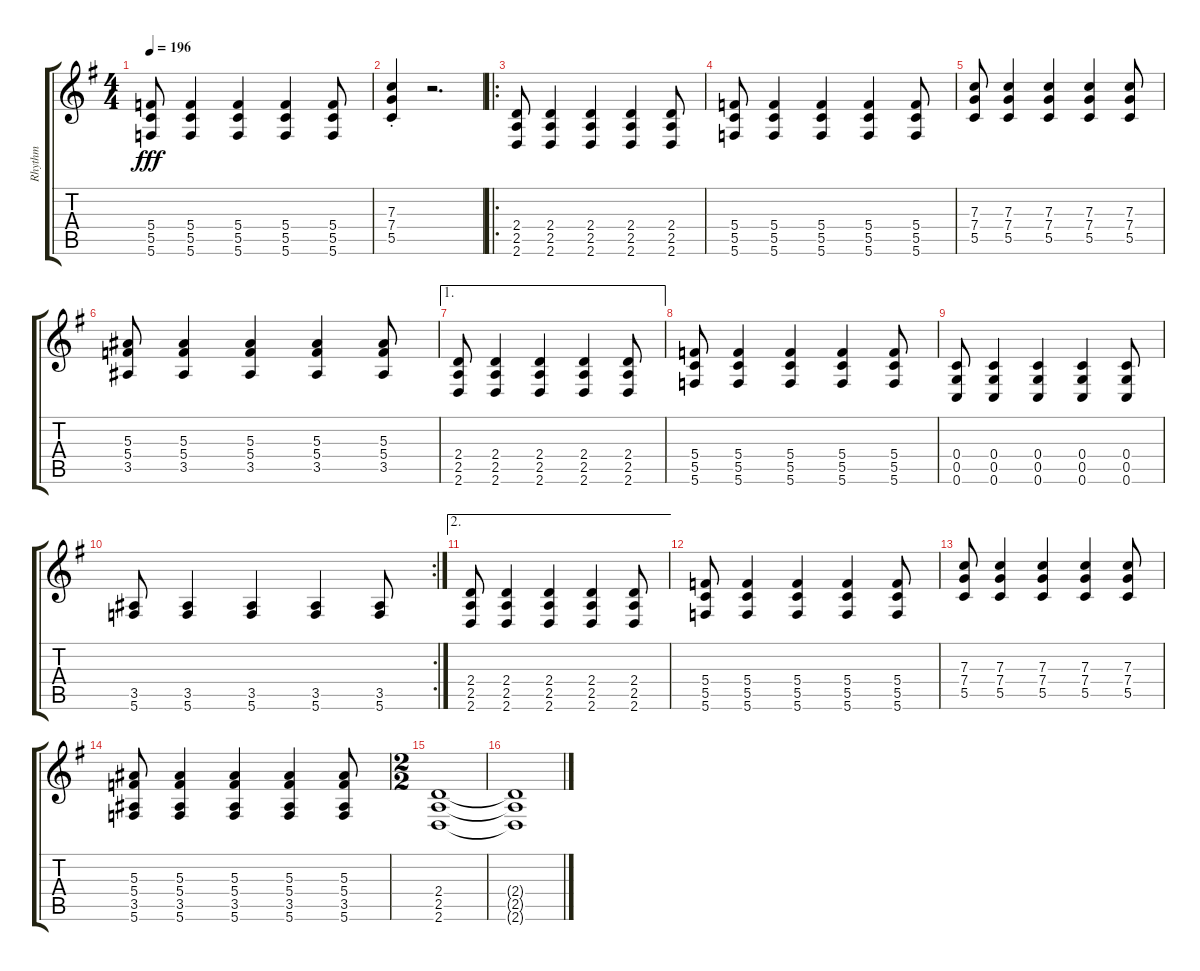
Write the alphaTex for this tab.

\track ("Rhythm" "Rhythm") {instrument overdrivenguitar}
\staff {score tabs}
\tuning (D4 A3 F3 C3 G2 C2) {hide}
\ts (4 4)
\tempo 196
\clef g2
\ks g
(5.4 5.5 5.6).8{dy fff} (5.4 5.5 5.6).4 (5.4 5.5 5.6).4 (5.4 5.5 5.6).4 (5.4 5.5 5.6).8 |
(7.3{st} 7.4{st} 5.5{st}).4 r.2{d} |
\ro
(2.4 2.5 2.6).8 (2.4 2.5 2.6).4 (2.4 2.5 2.6).4 (2.4 2.5 2.6).4 (2.4 2.5 2.6).8 |
(5.4 5.5 5.6).8 (5.4 5.5 5.6).4 (5.4 5.5 5.6).4 (5.4 5.5 5.6).4 (5.4 5.5 5.6).8 |
(7.3 7.4 5.5).8 (7.3 7.4 5.5).4 (7.3 7.4 5.5).4 (7.3 7.4 5.5).4 (7.3 7.4 5.5).8 |
(5.3 5.4 3.5).8 (5.3 5.4 3.5).4 (5.3 5.4 3.5).4 (5.3 5.4 3.5).4 (5.3 5.4 3.5).8 |
\ae 1
(2.4 2.5 2.6).8 (2.4 2.5 2.6).4 (2.4 2.5 2.6).4 (2.4 2.5 2.6).4 (2.4 2.5 2.6).8 |
(5.4 5.5 5.6).8 (5.4 5.5 5.6).4 (5.4 5.5 5.6).4 (5.4 5.5 5.6).4 (5.4 5.5 5.6).8 |
(0.4 0.5 0.6).8 (0.4 0.5 0.6).4 (0.4 0.5 0.6).4 (0.4 0.5 0.6).4 (0.4 0.5 0.6).8 |
\rc 2
(3.5 5.6).8 (3.5 5.6).4 (3.5 5.6).4 (3.5 5.6).4 (3.5 5.6).8 |
\ae 2
(2.4 2.5 2.6).8 (2.4 2.5 2.6).4 (2.4 2.5 2.6).4 (2.4 2.5 2.6).4 (2.4 2.5 2.6).8 |
(5.4 5.5 5.6).8 (5.4 5.5 5.6).4 (5.4 5.5 5.6).4 (5.4 5.5 5.6).4 (5.4 5.5 5.6).8 |
(7.3 7.4 5.5).8 (7.3 7.4 5.5).4 (7.3 7.4 5.5).4 (7.3 7.4 5.5).4 (7.3 7.4 5.5).8 |
(5.3 5.4 3.5 5.6).8 (5.3 5.4 3.5 5.6).4 (5.3 5.4 3.5 5.6).4 (5.3 5.4 3.5 5.6).4 (5.3 5.4 3.5 5.6).8 |
\ts (2 2)
(2.4 2.5 2.6).1 |
(2.4{t} 2.5{t} 2.6{t}).1
